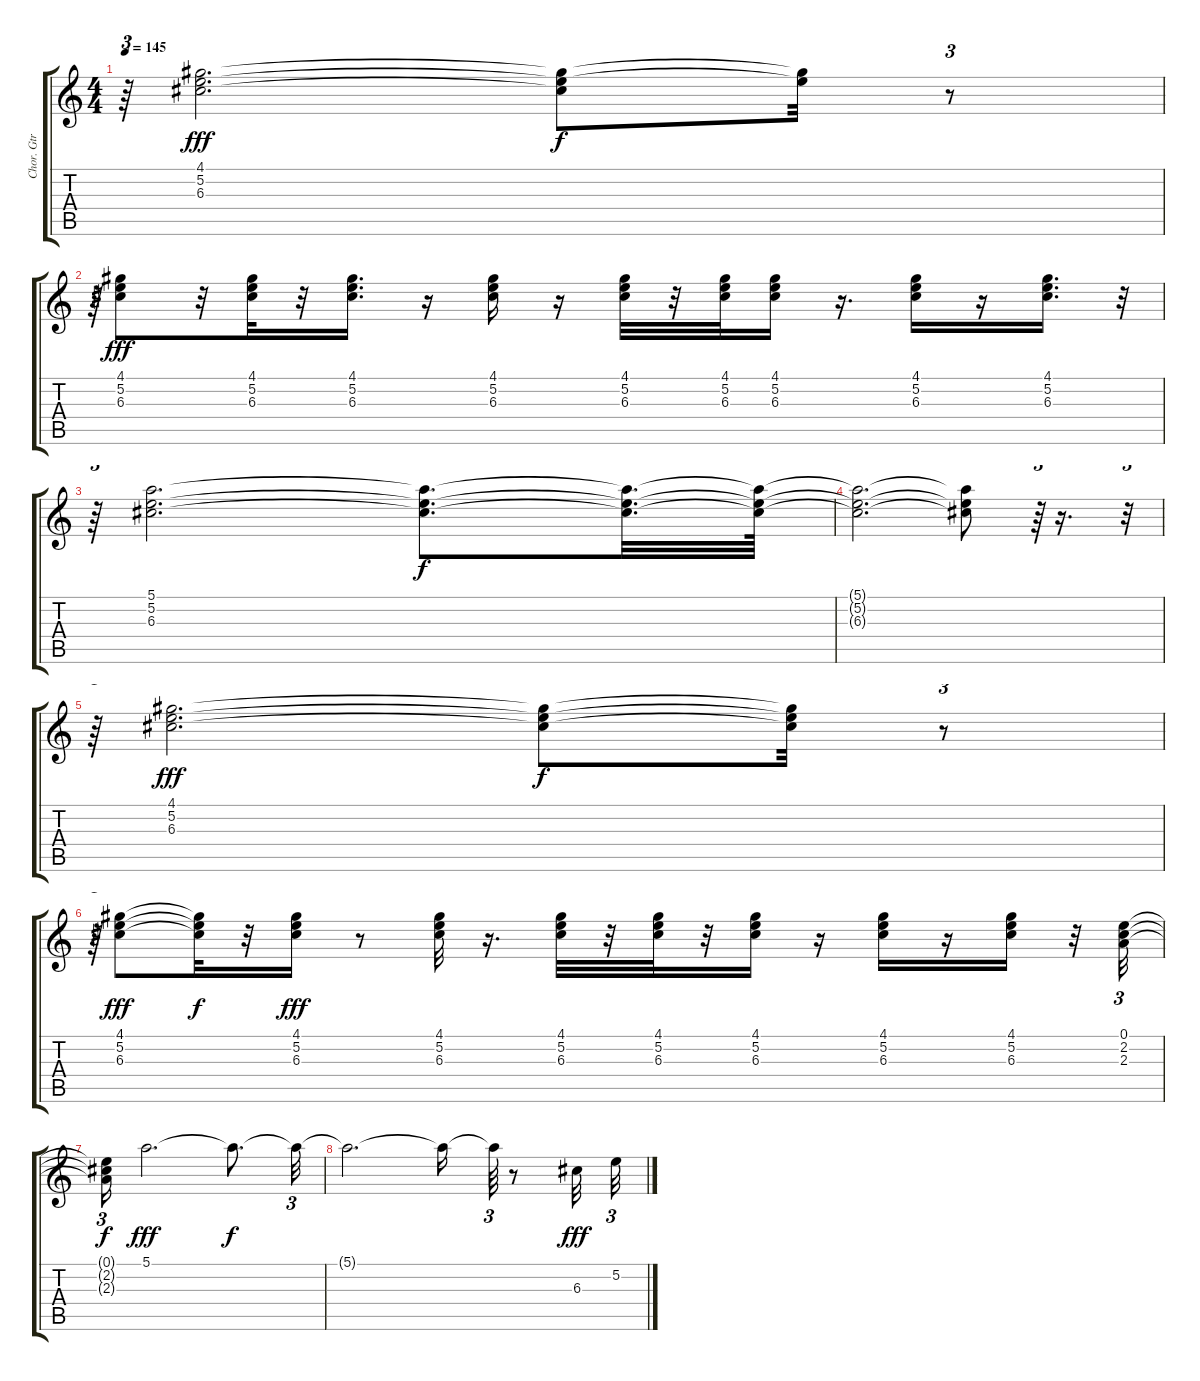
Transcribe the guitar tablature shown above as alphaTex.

\track ("Chor. Gtr" "Chor. Gtr") {instrument electricguitarclean}
\staff {score tabs}
\tuning (E4 B3 G3 D3 A2 E2) {hide}
\ts (4 4)
\tempo 145
\clef g2
\ks c
r.64{tu (3 2) dy f} (4.1 5.2 6.3).2{d dy fff} (4.1{t} 5.2{t} 6.3{t}).8{dy f} (4.1{t} 5.2{t}).32 r.8{tu (3 2)} |
r.64{tu (3 2)} (4.1 5.2 6.3).8{dy fff} r.32 (4.1 5.2 6.3).32 r.32 (4.1 5.2 6.3).16{d} r.16 (4.1 5.2 6.3).16 r.16 (4.1 5.2 6.3).32 r.32 (4.1 5.2 6.3).32 (4.1 5.2 6.3).16 r.16{d} (4.1 5.2 6.3).16 r.16 (4.1 5.2 6.3).16{d} r.32{tu (3 2)} |
r.64{tu (3 2)} (5.1 5.2 6.3).2{d} (5.1{t} 5.2{t} 6.3{t}).8{d dy f} (5.1{t} 5.2{t} 6.3{t}).32{d} (5.1{t} 5.2{t} 6.3{t}).64 |
(5.1{t} 5.2{t} 6.3{t}).2{d} (5.1{t} 5.2{t} 6.3{t}).8 r.64{tu (3 2)} r.16{d} r.32{tu (3 2)} |
r.64{tu (3 2)} (4.1 5.2 6.3).2{d dy fff} (4.1{t} 5.2{t} 6.3{t}).8{dy f} (4.1{t} 5.2{t} 6.3{t}).32 r.8{tu (3 2)} |
r.64{tu (3 2)} (4.1 5.2 6.3).8{dy fff} (4.1{t} 5.2{t} 6.3{t}).32{dy f} r.32 (4.1 5.2 6.3).16{dy fff} r.8 (4.1 5.2 6.3).32 r.16{d} (4.1 5.2 6.3).32 r.32 (4.1 5.2 6.3).32 r.32 (4.1 5.2 6.3).16 r.16 (4.1 5.2 6.3).16 r.16 (4.1 5.2 6.3).16 r.32 (0.1 2.2 2.3).32{tu (3 2)} |
(0.1{t} 2.2{t} 2.3{t}).16{tu (3 2) dy f} 5.1.2{d dy fff} 5.1{t}.8{d dy f} 5.1{t}.32{tu (3 2)} |
5.1{t}.2{d} 5.1{t}.16 5.1{t}.64{tu (3 2)} r.8 6.3.32{dy fff} 5.2.32{tu (3 2)}
